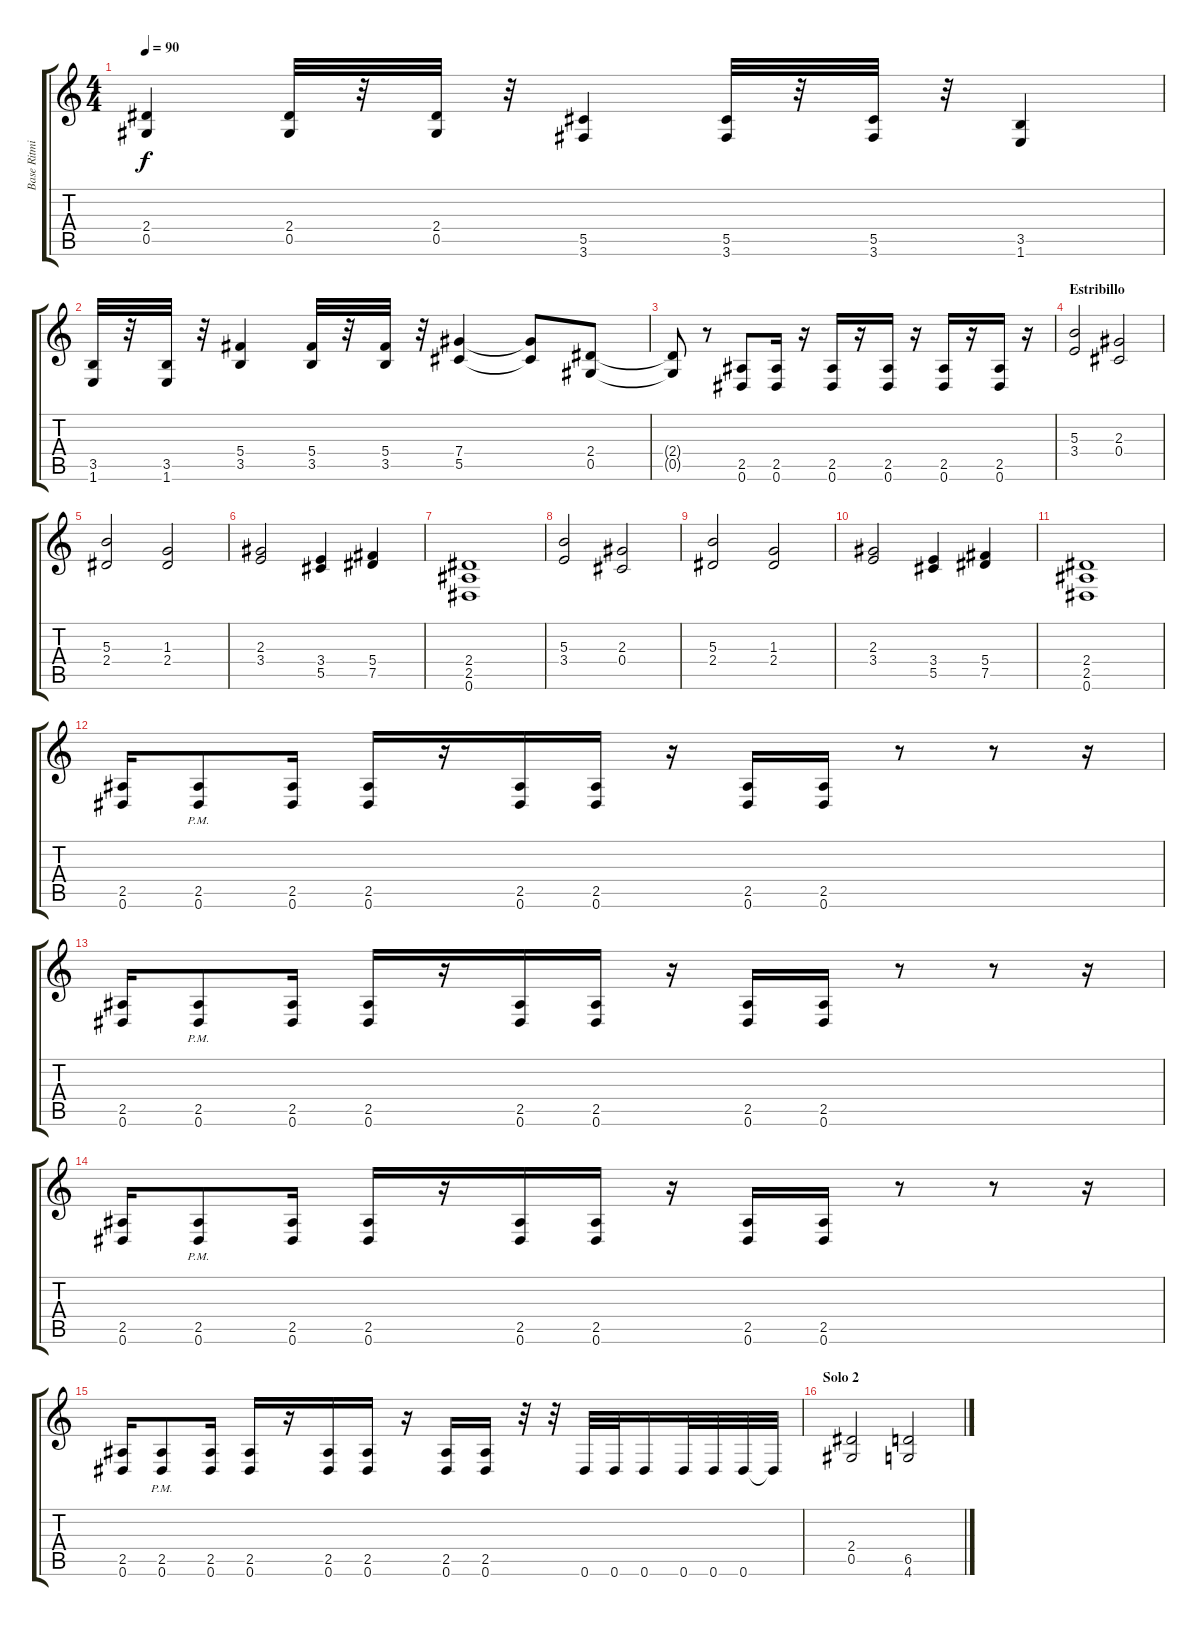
\track ("Base Ritmica" "Base Ritmi") {instrument distortionguitar}
\staff {score tabs}
\tuning (Eb4 Bb3 Gb3 Db3 Ab2 Eb2) {hide}
\ts (4 4)
\tempo 90
\clef g2
\ks c
(2.4 0.5).4{dy f} (2.4 0.5).32 r.32 (2.4 0.5).32 r.32 (5.5 3.6).4 (5.5 3.6).32 r.32 (5.5 3.6).32 r.32 (3.5 1.6).4 |
(3.5 1.6).32 r.32 (3.5 1.6).32 r.32 (5.4 3.5).4 (5.4 3.5).32 r.32 (5.4 3.5).32 r.32 (7.4 5.5).4 (7.4{t} 5.5{t}).8 (2.4 0.5).8 |
(2.4{t} 0.5{t}).8 r.8 (2.5 0.6).8 (2.5 0.6).16 r.16 (2.5 0.6).16 r.16 (2.5 0.6).16 r.16 (2.5 0.6).16 r.16 (2.5 0.6).16 r.16 |
\section ("" "Estribillo")
(5.3 3.4).2 (2.3 0.4).2 |
(5.3 2.4).2 (1.3 2.4).2 |
(2.3 3.4).2 (3.4 5.5).4 (5.4 7.5).4 |
(2.4 2.5 0.6).1 |
(5.3 3.4).2 (2.3 0.4).2 |
(5.3 2.4).2 (1.3 2.4).2 |
(2.3 3.4).2 (3.4 5.5).4 (5.4 7.5).4 |
(2.4 2.5 0.6).1 |
(2.5 0.6).16 (2.5{pm} 0.6{pm}).8 (2.5 0.6).16 (2.5 0.6).16 r.16 (2.5 0.6).16 (2.5 0.6).16 r.16 (2.5 0.6).16 (2.5 0.6).16 r.8 r.8 r.16 |
(2.5 0.6).16 (2.5{pm} 0.6{pm}).8 (2.5 0.6).16 (2.5 0.6).16 r.16 (2.5 0.6).16 (2.5 0.6).16 r.16 (2.5 0.6).16 (2.5 0.6).16 r.8 r.8 r.16 |
(2.5 0.6).16 (2.5{pm} 0.6{pm}).8 (2.5 0.6).16 (2.5 0.6).16 r.16 (2.5 0.6).16 (2.5 0.6).16 r.16 (2.5 0.6).16 (2.5 0.6).16 r.8 r.8 r.16 |
(2.5 0.6).16 (2.5{pm} 0.6{pm}).8 (2.5 0.6).16 (2.5 0.6).16 r.16 (2.5 0.6).16 (2.5 0.6).16 r.16 (2.5 0.6).16 (2.5 0.6).16 r.32 r.32 0.6.32 0.6.32 0.6.16 0.6.32 0.6.32 0.6.32 0.6{t}.32 |
\section ("" "Solo 2")
(2.4 0.5).2 (6.5 4.6).2
